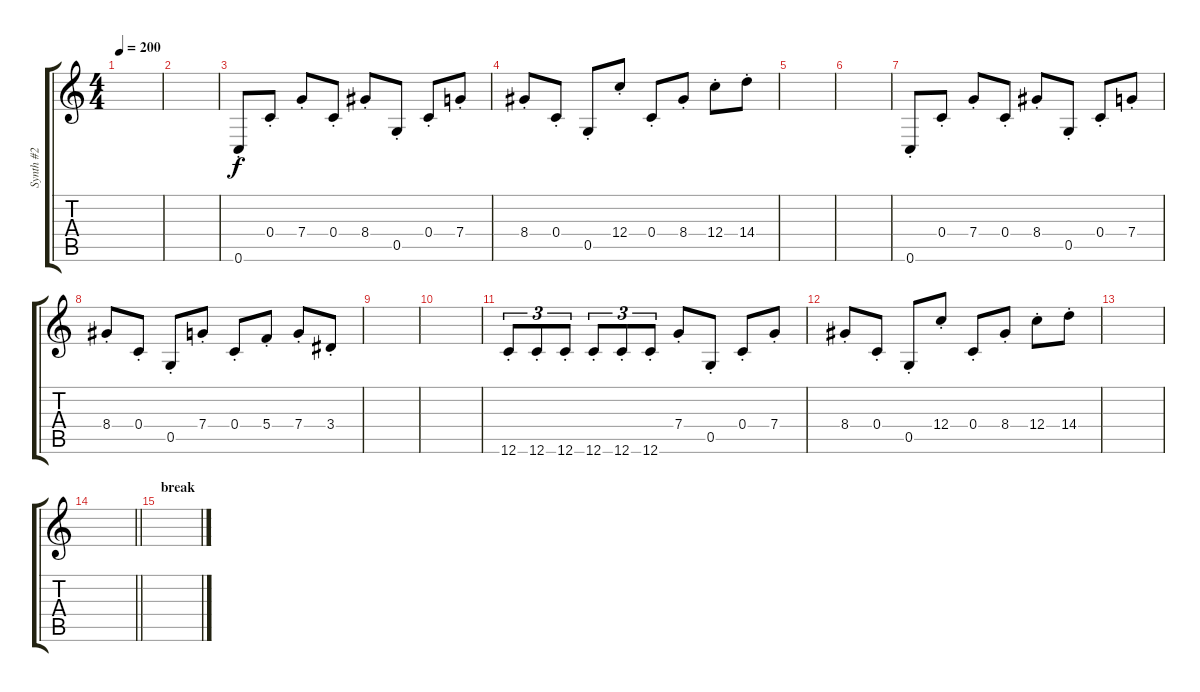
\track ("Synth #2" "Synth #2") {instrument synthbass1}
\staff {score tabs}
\tuning (D4 A3 F3 C3 G2 C2) {hide}
\ts (4 4)
\tempo 200
\clef g2
\ks c
|
|
0.6{st}.8 0.4{st}.8 7.4{st}.8 0.4{st}.8 8.4{st}.8 0.5{st}.8 0.4{st}.8 7.4{st}.8 |
8.4{st}.8 0.4{st}.8 0.5{st}.8 12.4{st}.8 0.4{st}.8 8.4{st}.8 12.4{st}.8 14.4{st}.8 |
|
|
0.6{st}.8 0.4{st}.8 7.4{st}.8 0.4{st}.8 8.4{st}.8 0.5{st}.8 0.4{st}.8 7.4{st}.8 |
8.4{st}.8 0.4{st}.8 0.5{st}.8 7.4{st}.8 0.4{st}.8 5.4{st}.8 7.4{st}.8 3.4{st}.8 |
|
|
12.6{st}.8{tu (3 2)} 12.6{st}.8{tu (3 2)} 12.6{st}.8{tu (3 2)} 12.6{st}.8{tu (3 2)} 12.6{st}.8{tu (3 2)} 12.6{st}.8{tu (3 2)} 7.4{st}.8 0.5{st}.8 0.4{st}.8 7.4{st}.8 |
8.4{st}.8 0.4{st}.8 0.5{st}.8 12.4{st}.8 0.4{st}.8 8.4{st}.8 12.4{st}.8 14.4{st}.8 |
|
\barLineRight lightlight
|
\section ("" "break")
